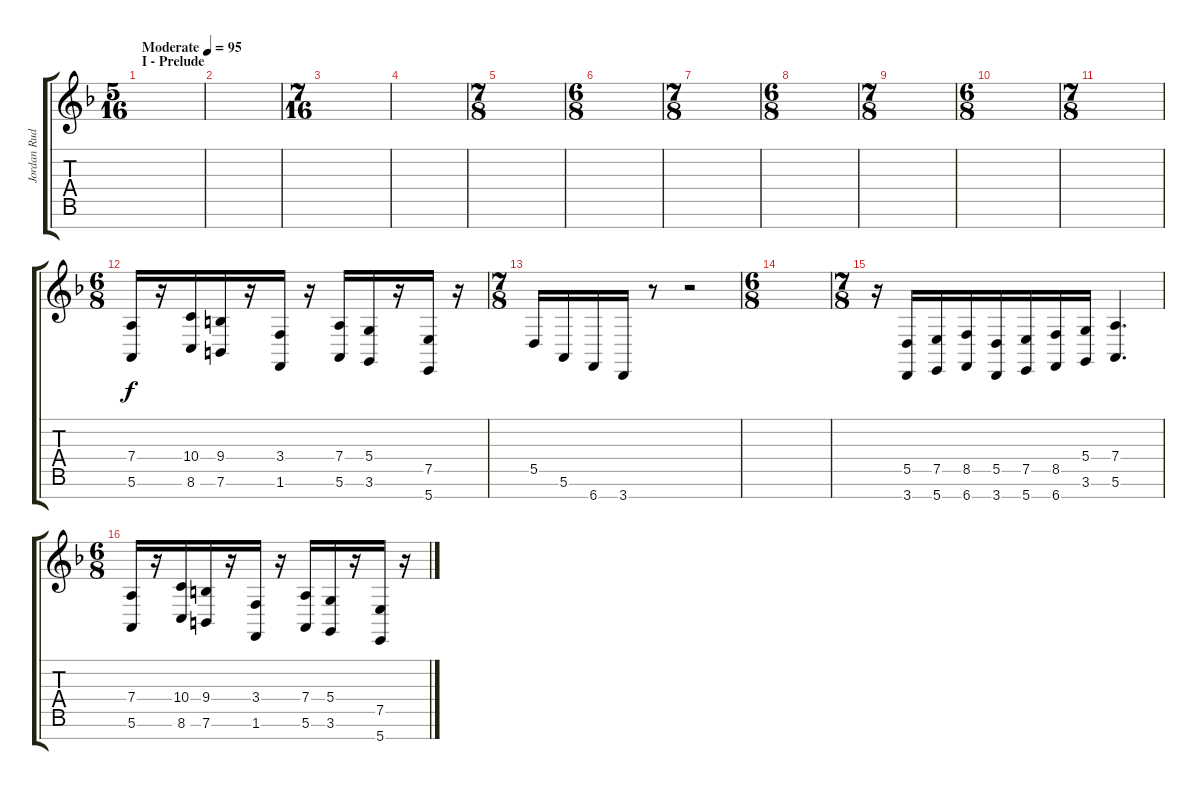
\track ("Jordan Rudess - Keyboard" "Jordan Rud") {instrument acousticgrandpiano}
\staff {score tabs}
\tuning (E4 B3 G3 D3 A2 E2 B1) {hide}
\ts (5 16)
\section ("" "I - Prelude")
\tempo (95 "Moderate")
\clef g2
\ks dminor
|
|
\ts (7 16)
|
|
\ts (7 8)
|
\ts (6 8)
|
\ts (7 8)
|
\ts (6 8)
|
\ts (7 8)
|
\ts (6 8)
|
\ts (7 8)
|
\ts (6 8)
(7.4 5.6).16{volume 16} r.16 (10.4 8.6).16 (9.4 7.6).16 r.16 (3.4 1.6).16 r.16 (7.4 5.6).16 (5.4 3.6).16 r.16 (7.5 5.7).16 r.16 |
\ts (7 8)
5.5.16 5.6.16 6.7.16 3.7.16 r.8 r.2 |
\ts (6 8)
|
\ts (7 8)
r.16 (5.5 3.7).16 (7.5 5.7).16 (8.5 6.7).16 (5.5 3.7).16 (7.5 5.7).16 (8.5 6.7).16 (5.4 3.6).16 (7.4 5.6).4{d} |
\ts (6 8)
(7.4 5.6).16 r.16 (10.4 8.6).16 (9.4 7.6).16 r.16 (3.4 1.6).16 r.16 (7.4 5.6).16 (5.4 3.6).16 r.16 (7.5 5.7).16 r.16
